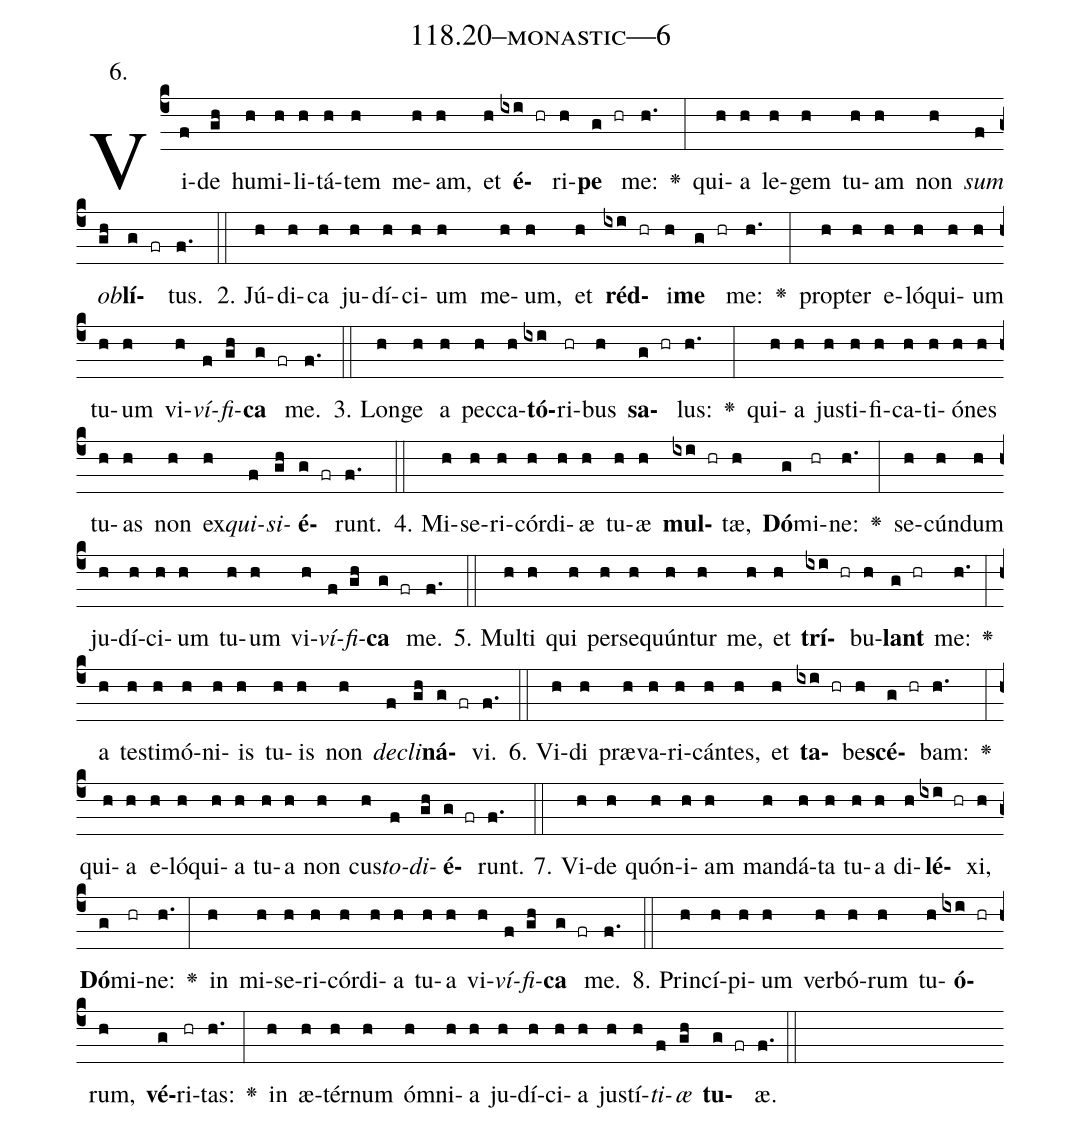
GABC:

name: 118.20--monastic---6;
annotation: 6.;
%%
(c4)Vi(f)de(gh) hu(h)mi(h)li(h)tá(h)tem(h) me(h)am,(h) et(h) <b>é</b>(ixi hr)ri(h)<b>pe</b>(g hr) me:(h.) <v>\greheightstar</v>(:) qui(h)a(h) le(h)gem(h) tu(h)am(h) non(h) <i>sum</i>(f) <i>ob</i>(gh)<b>lí</b>(g fr)tus.(f.) (::)
2. Jú(h)di(h)ca(h) ju(h)dí(h)ci(h)um(h) me(h)um,(h) et(h) <b>réd</b>(ixi hr)i(h)<b>me</b>(g hr) me:(h.) <v>\greheightstar</v>(:) prop(h)ter(h) e(h)ló(h)qui(h)um(h) tu(h)um(h) vi(h)<i>ví</i>(f)<i>fi</i>(gh)<b>ca</b>(g fr) me.(f.) (::)
3. Lon(h)ge(h) a(h) pec(h)ca(h)<b>tó</b>(ixi)ri(hr)bus(h) <b>sa</b>(g hr)lus:(h.) <v>\greheightstar</v>(:) qui(h)a(h) jus(h)ti(h)fi(h)ca(h)ti(h)ó(h)nes(h) tu(h)as(h) non(h) ex(h)<i>qui</i>(f)<i>si</i>(gh)<b>é</b>(g fr)runt.(f.) (::)
4. Mi(h)se(h)ri(h)cór(h)di(h)æ(h) tu(h)æ(h) <b>mul</b>(ixi hr)tæ,(h) <b>Dó</b>(g)mi(hr)ne:(h.) <v>\greheightstar</v>(:) se(h)cún(h)dum(h) ju(h)dí(h)ci(h)um(h) tu(h)um(h) vi(h)<i>ví</i>(f)<i>fi</i>(gh)<b>ca</b>(g fr) me.(f.) (::)
5. Mul(h)ti(h) qui(h) per(h)se(h)quún(h)tur(h) me,(h) et(h) <b>trí</b>(ixi hr)bu(h)<b>lant</b>(g hr) me:(h.) <v>\greheightstar</v>(:) a(h) tes(h)ti(h)mó(h)ni(h)is(h) tu(h)is(h) non(h) <i>de</i>(f)<i>cli</i>(gh)<b>ná</b>(g fr)vi.(f.) (::)
6. Vi(h)di(h) præ(h)va(h)ri(h)cán(h)tes,(h) et(h) <b>ta</b>(ixi hr)be(h)<b>scé</b>(g hr)bam:(h.) <v>\greheightstar</v>(:) qui(h)a(h) e(h)ló(h)qui(h)a(h) tu(h)a(h) non(h) cus(h)<i>to</i>(f)<i>di</i>(gh)<b>é</b>(g fr)runt.(f.) (::)
7. Vi(h)de(h) quón(h)i(h)am(h) man(h)dá(h)ta(h) tu(h)a(h) di(h)<b>lé</b>(ixi hr)xi,(h) <b>Dó</b>(g)mi(hr)ne:(h.) <v>\greheightstar</v>(:) in(h) mi(h)se(h)ri(h)cór(h)di(h)a(h) tu(h)a(h) vi(h)<i>ví</i>(f)<i>fi</i>(gh)<b>ca</b>(g fr) me.(f.) (::)
8. Prin(h)cí(h)pi(h)um(h) ver(h)bó(h)rum(h) tu(h)<b>ó</b>(ixi hr)rum,(h) <b>vé</b>(g)ri(hr)tas:(h.) <v>\greheightstar</v>(:) in(h) æ(h)tér(h)num(h) óm(h)ni(h)a(h) ju(h)dí(h)ci(h)a(h) jus(h)tí(h)<i>ti</i>(f)<i>æ</i>(gh) <b>tu</b>(g fr)æ.(f.) (::)
